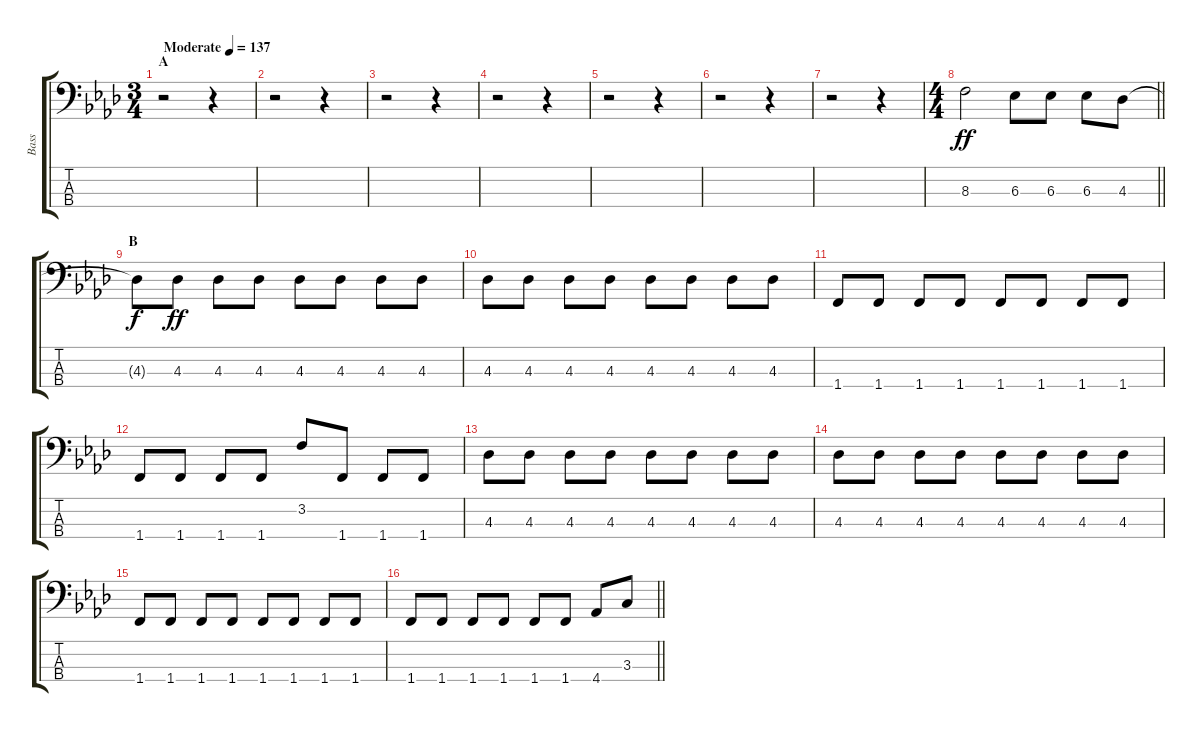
\track ("Bass" "Bass") {instrument electricbasspick}
\staff {score tabs}
\tuning (G2 D2 A1 E1) {hide}
\ts (3 4)
\section ("" "A")
\tempo (137 "Moderate")
\clef f4
\ks ab
r.2{dy ff instrument electricbasspick} r.4 |
r.2 r.4 |
r.2 r.4 |
r.2 r.4 |
r.2 r.4 |
r.2 r.4 |
r.2 r.4 |
\ts (4 4)
\barLineRight lightlight
8.3.2 6.3.8 6.3.8 6.3.8 4.3.8 |
\section ("" "B")
4.3{t}.8{dy f} 4.3.8{dy ff} 4.3.8 4.3.8 4.3.8 4.3.8 4.3.8 4.3.8 |
4.3.8 4.3.8 4.3.8 4.3.8 4.3.8 4.3.8 4.3.8 4.3.8 |
1.4.8 1.4.8 1.4.8 1.4.8 1.4.8 1.4.8 1.4.8 1.4.8 |
1.4.8 1.4.8 1.4.8 1.4.8 3.2.8 1.4.8 1.4.8 1.4.8 |
4.3.8 4.3.8 4.3.8 4.3.8 4.3.8 4.3.8 4.3.8 4.3.8 |
4.3.8 4.3.8 4.3.8 4.3.8 4.3.8 4.3.8 4.3.8 4.3.8 |
1.4.8 1.4.8 1.4.8 1.4.8 1.4.8 1.4.8 1.4.8 1.4.8 |
\barLineRight lightlight
1.4.8 1.4.8 1.4.8 1.4.8 1.4.8 1.4.8 4.4.8 3.3.8
